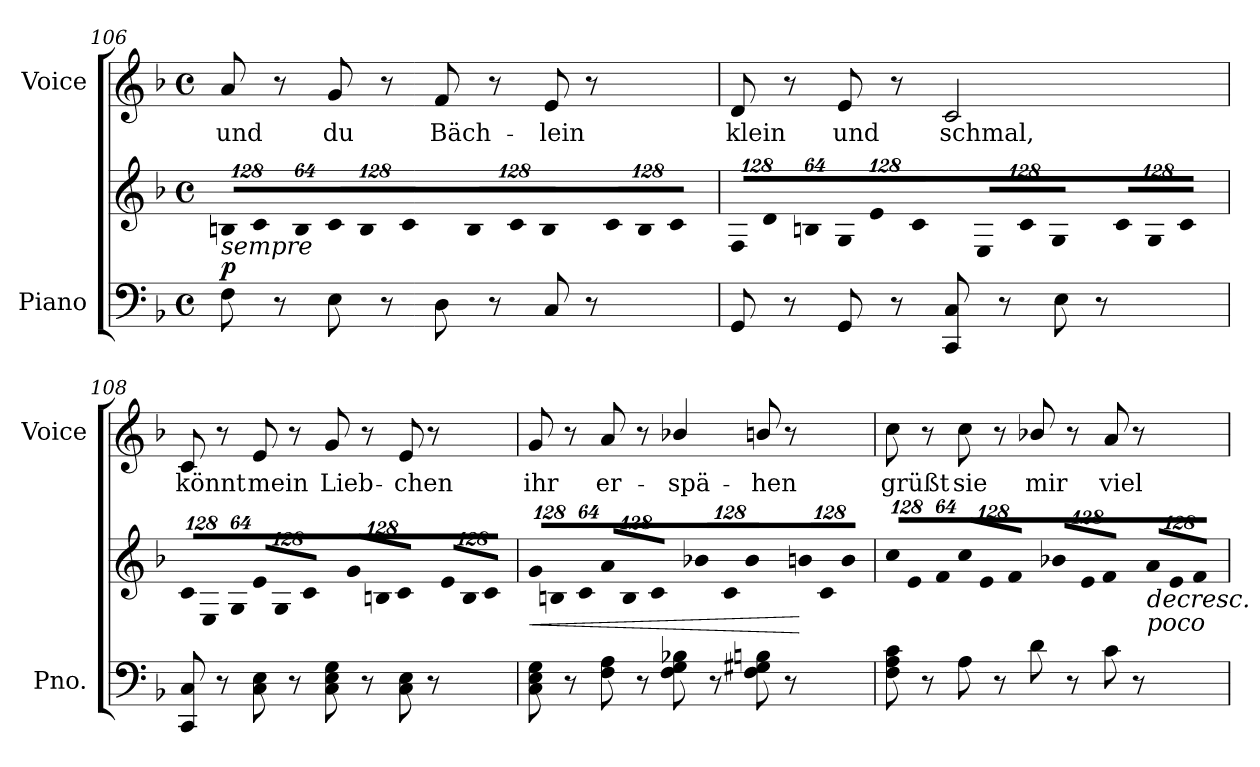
**kern	**kern	**dynam	**kern	**text
*part2	*part2	*part2	*part1	*part1
*staff3	*staff2	*staff2/3	*staff1	*staff1
*I"Piano	*	*	*I"Voice	*
*I'Pno.	*	*	*I'Voice	*
*clefF4	*clefG2	*	*clefG2	*
*k[b-]	*k[b-]	*	*k[b-]	*
*F:	*F:	*	*F:	*
*M4/4	*M4/4	*	*M4/4	*
*met(c)	*met(c)	*	*met(c)	*
*	*Xbrackettup	*	*	*
=106	=106	=106	=106	=106
!	!LO:N:vis=8	!	!	!
!	!LO:TX:b:i:t=sempre	!	!	!
!	!	!	!	!LO:LY:b:color=#000000
8Fi\	1024%85Bni/L	p	8ai/	und
!	!LO:N:vis=8	!	!	!
.	1024%85ci/	.	.	.
8r	.	.	8r	.
!	!LO:N:vis=8	!	!	!
.	512%43Bi/J	.	.	.
!	!LO:N:vis=8	!	!	!
!	!	!	!	!LO:LY:b:color=#000000
8Ei\	1024%85ci/L	.	8gi/	du
!	!LO:N:vis=8	!	!	!
.	1024%85Bi/	.	.	.
8r	.	.	8r	.
!	!LO:N:vis=8	!	!	!
.	512%43ci/J	.	.	.
!	!LO:N:vis=8	!	!	!
!	!	!	!	!LO:LY:b:color=#000000
8Di\	1024%85Bi/L	.	8fi/	Bäch-
!	!LO:N:vis=8	!	!	!
.	1024%85ci/	.	.	.
8r	.	.	8r	.
!	!LO:N:vis=8	!	!	!
.	512%43Bi/J	.	.	.
!	!LO:N:vis=8	!	!	!
!	!	!	!	!LO:LY:b:color=#000000
8Ci/	1024%85ci/L	.	8ei/	-lein
!	!LO:N:vis=8	!	!	!
.	1024%85Bi/	.	.	.
8r	.	.	8r	.
!	!LO:N:vis=8	!	!	!
.	512%43ci/J	.	.	.
!!LO:LB:g=z
=107	=107	=107	=107	=107
!	!LO:N:vis=8	!	!	!
!	!	!	!	!LO:LY:b:color=#000000
8GGi/	1024%85Fi/L	.	8di/	klein
!	!LO:N:vis=8	!	!	!
.	1024%85di/	.	.	.
8r	.	.	8r	.
!	!LO:N:vis=8	!	!	!
.	512%43Bni/J	.	.	.
!	!LO:N:vis=8	!	!	!
!	!	!	!	!LO:LY:b:color=#000000
8GGi/	1024%85Gi/L	.	8ei/	und
!	!LO:N:vis=8	!	!	!
.	1024%85ei/	.	.	.
8r	.	.	8r	.
!	!LO:N:vis=8	!	!	!
.	512%43ci/J	.	.	.
!	!LO:N:vis=8	!	!	!
!	!	!	!	!LO:LY:b:color=#000000
8CCi/ 8Ci	1024%85Ei/L	.	2ci/	schmal,
!	!LO:N:vis=8	!	!	!
.	1024%85ci/	.	.	.
8r	.	.	.	.
!	!LO:N:vis=8	!	!	!
.	512%43Gi/J	.	.	.
!	!LO:N:vis=8	!	!	!
8Ei\	1024%85ci/L	.	.	.
!	!LO:N:vis=8	!	!	!
.	1024%85Gi/	.	.	.
8r	.	.	.	.
!	!LO:N:vis=8	!	!	!
.	512%43ci/J	.	.	.
=108	=108	=108	=108	=108
!	!LO:N:vis=8	!	!	!
!	!	!	!	!LO:LY:b:color=#000000
8CCi/ 8Ci	1024%85ci/L	.	8ci/	könnt
!	!LO:N:vis=8	!	!	!
.	1024%85Ei/	.	.	.
8r	.	.	8r	.
!	!LO:N:vis=8	!	!	!
.	512%43Gi/J	.	.	.
!	!LO:N:vis=8	!	!	!
!	!	!	!	!LO:LY:b:color=#000000
8Ci\ 8Ei	1024%85ei/L	.	8ei/	mein
!	!LO:N:vis=8	!	!	!
.	1024%85Gi/	.	.	.
8r	.	.	8r	.
!	!LO:N:vis=8	!	!	!
.	512%43ci/J	.	.	.
!	!LO:N:vis=8	!	!	!
!	!	!	!	!LO:LY:b:color=#000000
8Ci\ 8Ei 8Gi	1024%85gi/L	.	8gi/	Lieb-
!	!LO:N:vis=8	!	!	!
.	1024%85Bni/	.	.	.
8r	.	.	8r	.
!	!LO:N:vis=8	!	!	!
.	512%43ci/J	.	.	.
!	!LO:N:vis=8	!	!	!
!	!	!	!	!LO:LY:b:color=#000000
8Ci\ 8Ei	1024%85ei/L	.	8ei/	-chen
!	!LO:N:vis=8	!	!	!
.	1024%85Bi/	.	.	.
8r	.	.	8r	.
!	!LO:N:vis=8	!	!	!
.	512%43ci/J	.	.	.
=109	=109	=109	=109	=109
!	!LO:N:vis=8	!LO:HP:b	!	!
!	!	!	!	!LO:LY:b:color=#000000
8Ci\ 8Ei 8Gi	1024%85gi/L	<	8gi/	ihr
!	!LO:N:vis=8	!	!	!
.	1024%85Bni/	.	.	.
8r	.	.	8r	.
!	!LO:N:vis=8	!	!	!
.	512%43ci/J	.	.	.
!	!LO:N:vis=8	!	!	!
!	!	!	!	!LO:LY:b:color=#000000
8Fi\ 8Ai	1024%85ai/L	.	8ai/	er-
!	!LO:N:vis=8	!	!	!
.	1024%85Bi/	.	.	.
8r	.	.	8r	.
!	!LO:N:vis=8	!	!	!
.	512%43ci/J	.	.	.
!	!LO:N:vis=8	!	!	!
!	!	!	!	!LO:LY:b:color=#000000
8Fi\ 8Gi 8B-Xi	1024%85b-Xi/L	.	4b-Xi/	-spä-
!	!LO:N:vis=8	!	!	!
.	1024%85ci/	.	.	.
8r	.	.	.	.
!	!LO:N:vis=8	!	!	!
.	512%43b-i/J	.	.	.
!	!LO:N:vis=8	!	!	!
!	!	!	!	!LO:LY:b:color=#000000
8Fi\ 8G#Xi 8Bni	1024%85bni/L	.	8bni/	-hen
!	!LO:N:vis=8	!	!	!
.	1024%85ci/	.	.	.
8r	.	.	8r	.
!	!LO:N:vis=8	!	!	!
.	512%43bi/J	[	.	.
!!LO:PB:g=z
=110	=110	=110	=110	=110
!	!LO:N:vis=8	!	!	!
!	!	!	!	!LO:LY:b:color=#000000
8Fi\ 8Ai 8ci	1024%85cci/L	.	8cci\	grüßt
!	!LO:N:vis=8	!	!	!
.	1024%85ei/	.	.	.
8r	.	]	8r	.
!	!LO:N:vis=8	!	!	!
.	512%43fi/J	.	.	.
!	!LO:N:vis=8	!	!	!
!	!	!	!	!LO:LY:b:color=#000000
8Ai\	1024%85cci/L	.	8cci\	sie
!	!LO:N:vis=8	!	!	!
.	1024%85ei/	.	.	.
8r	.	.	8r	.
!	!LO:N:vis=8	!	!	!
.	512%43fi/J	.	.	.
!	!LO:N:vis=8	!	!	!
!	!	!	!	!LO:LY:b:color=#000000
8di\	1024%85b-Xi/L	.	8b-Xi/	mir
!	!LO:N:vis=8	!	!	!
.	1024%85ei/	.	.	.
8r	.	.	8r	.
!	!LO:N:vis=8	!	!	!
.	512%43fi/J	.	.	.
!	!LO:N:vis=8	!	!	!
!	!	!	!	!LO:LY:b:color=#000000
8ci\	1024%85ai/L	.	8ai/	viel-
!	!LO:N:vis=8	!	!	!
.	1024%85ei/	.	.	.
8r	.	.	8r	.
!	!LO:TX:b:i:t=poco	!	!	!
!	!LO:N:vis=8	!LO:HP:b	!	!
.	512%43fi/J	>	.	.
=	=	=	=	=
*-	*-	*-	*-	*-
